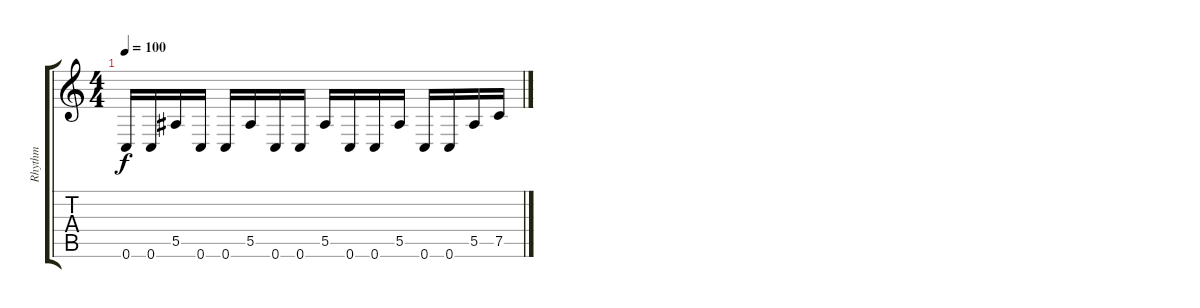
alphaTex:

\track ("Rhythm" "Rhythm") {instrument distortionguitar}
\staff {score tabs}
\tuning (C4 G3 Eb3 Bb2 F2 C2) {hide}
\ts (4 4)
\tempo 100
\clef g2
\ks c
0.6.16{dy f} 0.6.16 5.5.16 0.6.16 0.6.16 5.5.16 0.6.16 0.6.16 5.5.16 0.6.16 0.6.16 5.5.16 0.6.16 0.6.16 5.5.16 7.5.16
